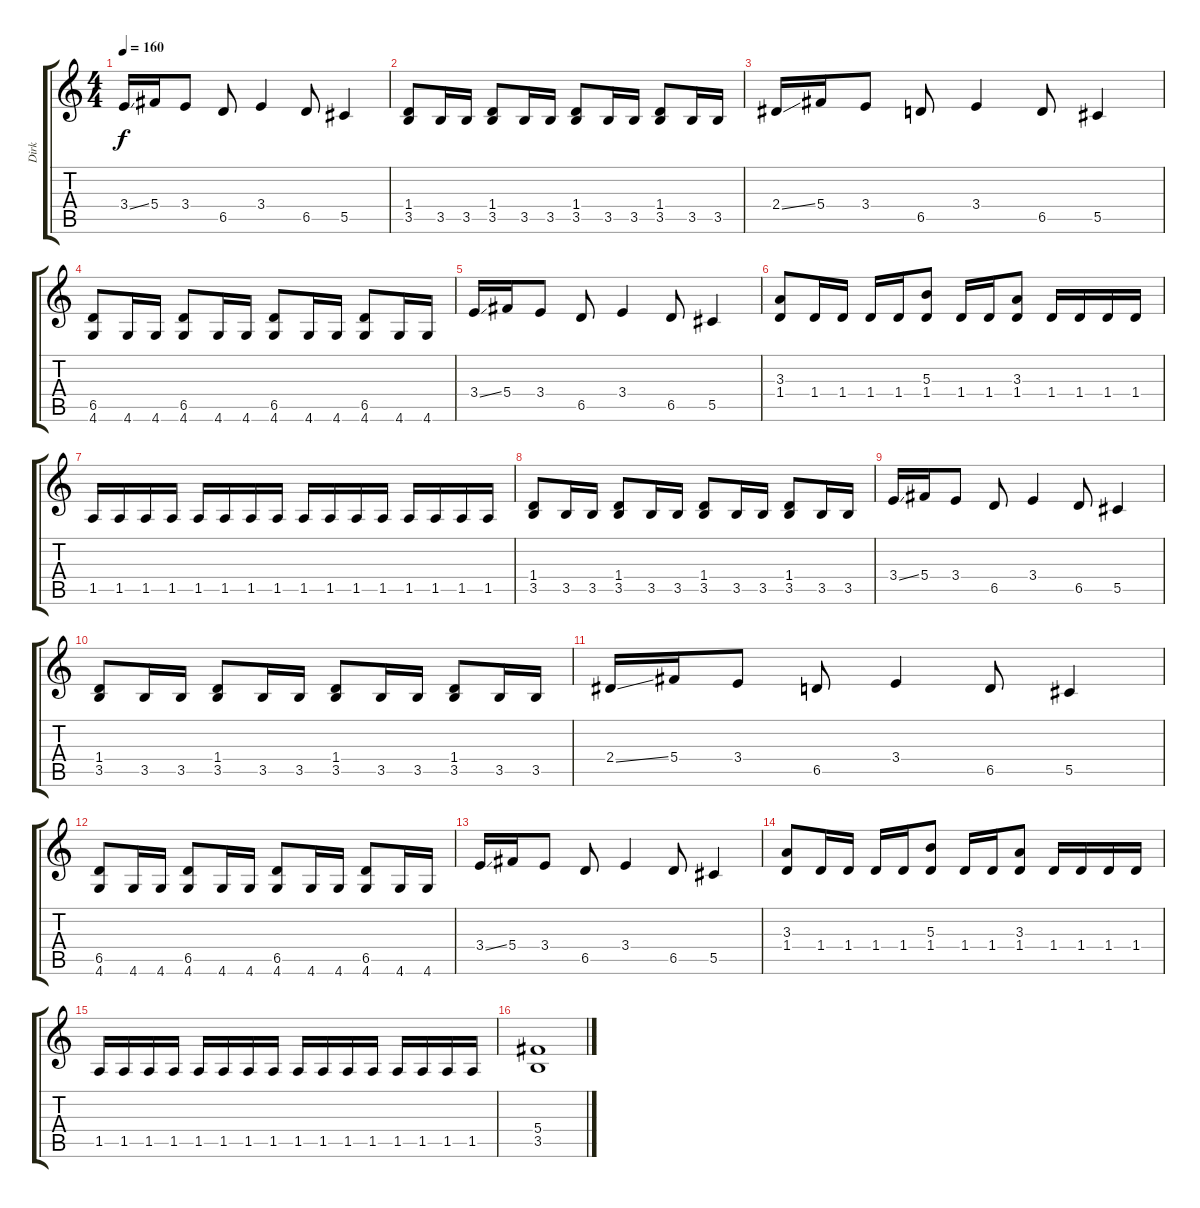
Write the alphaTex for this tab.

\track ("Dirk" "Dirk") {instrument distortionguitar}
\staff {score tabs}
\tuning (Eb4 Bb3 Gb3 Db3 Ab2 Eb2) {hide}
\ts (4 4)
\tempo 160
\clef g2
\ks c
3.4{ss}.16{dy f} 5.4.16 3.4.8 6.5.8 3.4.4 6.5.8 5.5.4 |
(1.4 3.5).8 3.5.16 3.5.16 (1.4 3.5).8 3.5.16 3.5.16 (1.4 3.5).8 3.5.16 3.5.16 (1.4 3.5).8 3.5.16 3.5.16 |
2.4{ss}.16 5.4.16 3.4.8 6.5.8 3.4.4 6.5.8 5.5.4 |
(6.5 4.6).8 4.6.16 4.6.16 (6.5 4.6).8 4.6.16 4.6.16 (6.5 4.6).8 4.6.16 4.6.16 (6.5 4.6).8 4.6.16 4.6.16 |
3.4{ss}.16 5.4.16 3.4.8 6.5.8 3.4.4 6.5.8 5.5.4 |
(3.3 1.4).8 1.4.16 1.4.16 1.4.16 1.4.16 (5.3 1.4).8 1.4.16 1.4.16 (3.3 1.4).8 1.4.16 1.4.16 1.4.16 1.4.16 |
1.5.16 1.5.16 1.5.16 1.5.16 1.5.16 1.5.16 1.5.16 1.5.16 1.5.16 1.5.16 1.5.16 1.5.16 1.5.16 1.5.16 1.5.16 1.5.16 |
(1.4 3.5).8 3.5.16 3.5.16 (1.4 3.5).8 3.5.16 3.5.16 (1.4 3.5).8 3.5.16 3.5.16 (1.4 3.5).8 3.5.16 3.5.16 |
3.4{ss}.16 5.4.16 3.4.8 6.5.8 3.4.4 6.5.8 5.5.4 |
(1.4 3.5).8 3.5.16 3.5.16 (1.4 3.5).8 3.5.16 3.5.16 (1.4 3.5).8 3.5.16 3.5.16 (1.4 3.5).8 3.5.16 3.5.16 |
2.4{ss}.16 5.4.16 3.4.8 6.5.8 3.4.4 6.5.8 5.5.4 |
(6.5 4.6).8 4.6.16 4.6.16 (6.5 4.6).8 4.6.16 4.6.16 (6.5 4.6).8 4.6.16 4.6.16 (6.5 4.6).8 4.6.16 4.6.16 |
3.4{ss}.16 5.4.16 3.4.8 6.5.8 3.4.4 6.5.8 5.5.4 |
(3.3 1.4).8 1.4.16 1.4.16 1.4.16 1.4.16 (5.3 1.4).8 1.4.16 1.4.16 (3.3 1.4).8 1.4.16 1.4.16 1.4.16 1.4.16 |
1.5.16 1.5.16 1.5.16 1.5.16 1.5.16 1.5.16 1.5.16 1.5.16 1.5.16 1.5.16 1.5.16 1.5.16 1.5.16 1.5.16 1.5.16 1.5.16 |
(5.4 3.5).1
